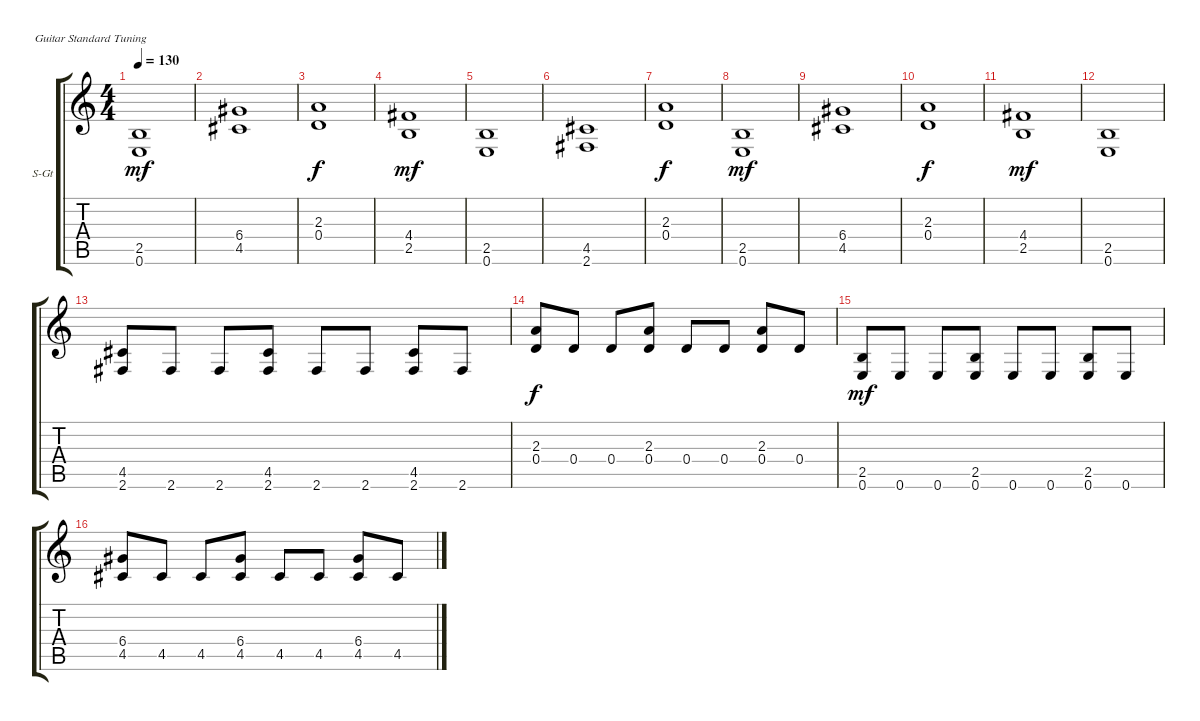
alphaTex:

\bracketExtendMode groupsimilarinstruments
\firstSystemTrackNameOrientation horizontal
\otherSystemsTrackNameOrientation horizontal
\track ("Guitar - Uriy Melisov" "S-Gt") {instrument acousticguitarsteel}
\staff {score tabs}
\tuning (E4 B3 G3 D3 A2 E2)
\ts (4 4)
\tempo 130
\clef g2
\ks c
(2.5 0.6).1{dy mf} |
(6.4 4.5).1 |
(2.3 0.4).1{dy f} |
(4.4 2.5).1{dy mf} |
(2.5 0.6).1 |
(4.5 2.6).1 |
(2.3 0.4).1{dy f} |
(2.5 0.6).1{dy mf} |
(6.4 4.5).1 |
(2.3 0.4).1{dy f} |
(4.4 2.5).1{dy mf} |
(2.5 0.6).1 |
(4.5 2.6).8 2.6.8 2.6.8 (4.5 2.6).8 2.6.8 2.6.8 (4.5 2.6).8 2.6.8 |
(2.3 0.4).8{dy f} 0.4.8 0.4.8 (2.3 0.4).8 0.4.8 0.4.8 (2.3 0.4).8 0.4.8 |
(2.5 0.6).8{dy mf} 0.6.8 0.6.8 (2.5 0.6).8 0.6.8 0.6.8 (2.5 0.6).8 0.6.8 |
(6.4 4.5).8 4.5.8 4.5.8 (6.4 4.5).8 4.5.8 4.5.8 (6.4 4.5).8 4.5.8
